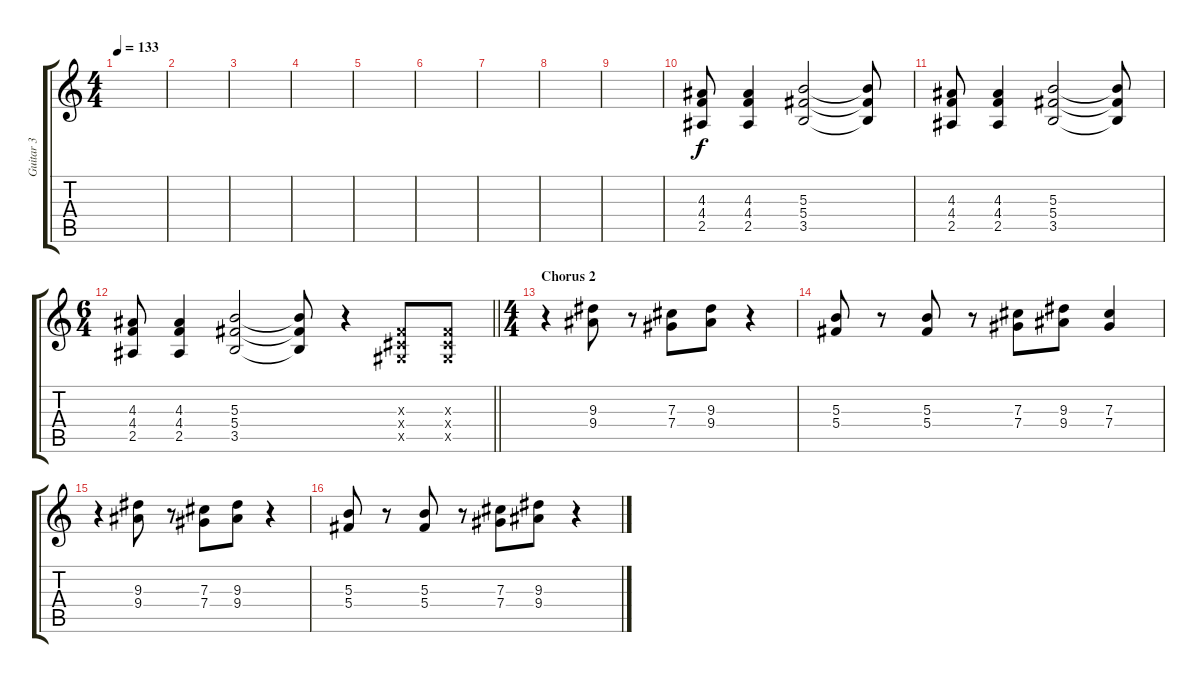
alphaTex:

\track ("Guitar 3" "Guitar 3") {instrument distortionguitar}
\staff {score tabs}
\tuning (Eb4 Bb3 Gb3 Db3 Ab2 Eb2) {hide}
\ts (4 4)
\tempo 133
\clef g2
\ks c
|
|
|
|
|
|
|
|
|
(4.3 4.4 2.5).8 (4.3 4.4 2.5).4 (5.3 5.4 3.5).2 (5.3{t} 5.4{t} 3.5{t}).8 |
(4.3 4.4 2.5).8 (4.3 4.4 2.5).4 (5.3 5.4 3.5).2 (5.3{t} 5.4{t} 3.5{t}).8 |
\ts (6 4)
\barLineRight lightlight
(4.3 4.4 2.5).8 (4.3 4.4 2.5).4 (5.3 5.4 3.5).2 (5.3{t} 5.4{t} 3.5{t}).8 r.4 (0.3{x} 0.4{x} 0.5{x}).8{volume 16} (0.3{x} 0.4{x} 0.5{x}).8 |
\ts (4 4)
\section ("" "Chorus 2")
r.4{volume 14} (9.3 9.4).8 r.8 (7.3 7.4).8 (9.3 9.4).8 r.4 |
(5.3 5.4).8 r.8 (5.3 5.4).8 r.8 (7.3 7.4).8 (9.3 9.4).8 (7.3 7.4).4 |
r.4 (9.3 9.4).8 r.8 (7.3 7.4).8 (9.3 9.4).8 r.4 |
(5.3 5.4).8 r.8 (5.3 5.4).8 r.8 (7.3 7.4).8 (9.3 9.4).8 r.4
